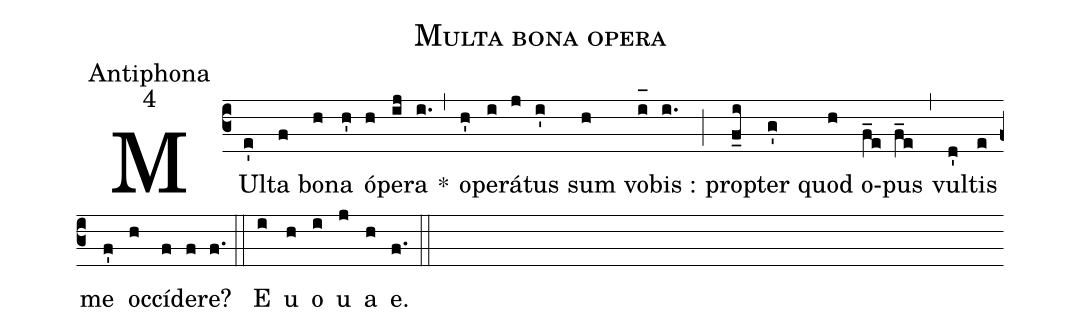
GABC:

name:Multa bona opera;
office-part:Antiphona;
mode:4;
%%
(c3) MUl(e')ta(f) bo(h)na(h') ó(h)pe(ij)ra(i.) *(,) o(h')pe(i)rá(j)tus(i') sum(h) vo(i_[oh:h])bis :(i.) (;) pro(f_i)pter(g') quod(h) o(f_e)pus(f_e) (,) vul(d')tis(e) me(f') oc(h)cí(f)de(f)re?(f.) (::) <eu>E(i) u(h) o(i) u(j) a(h) e.</eu>(f.) (::)
